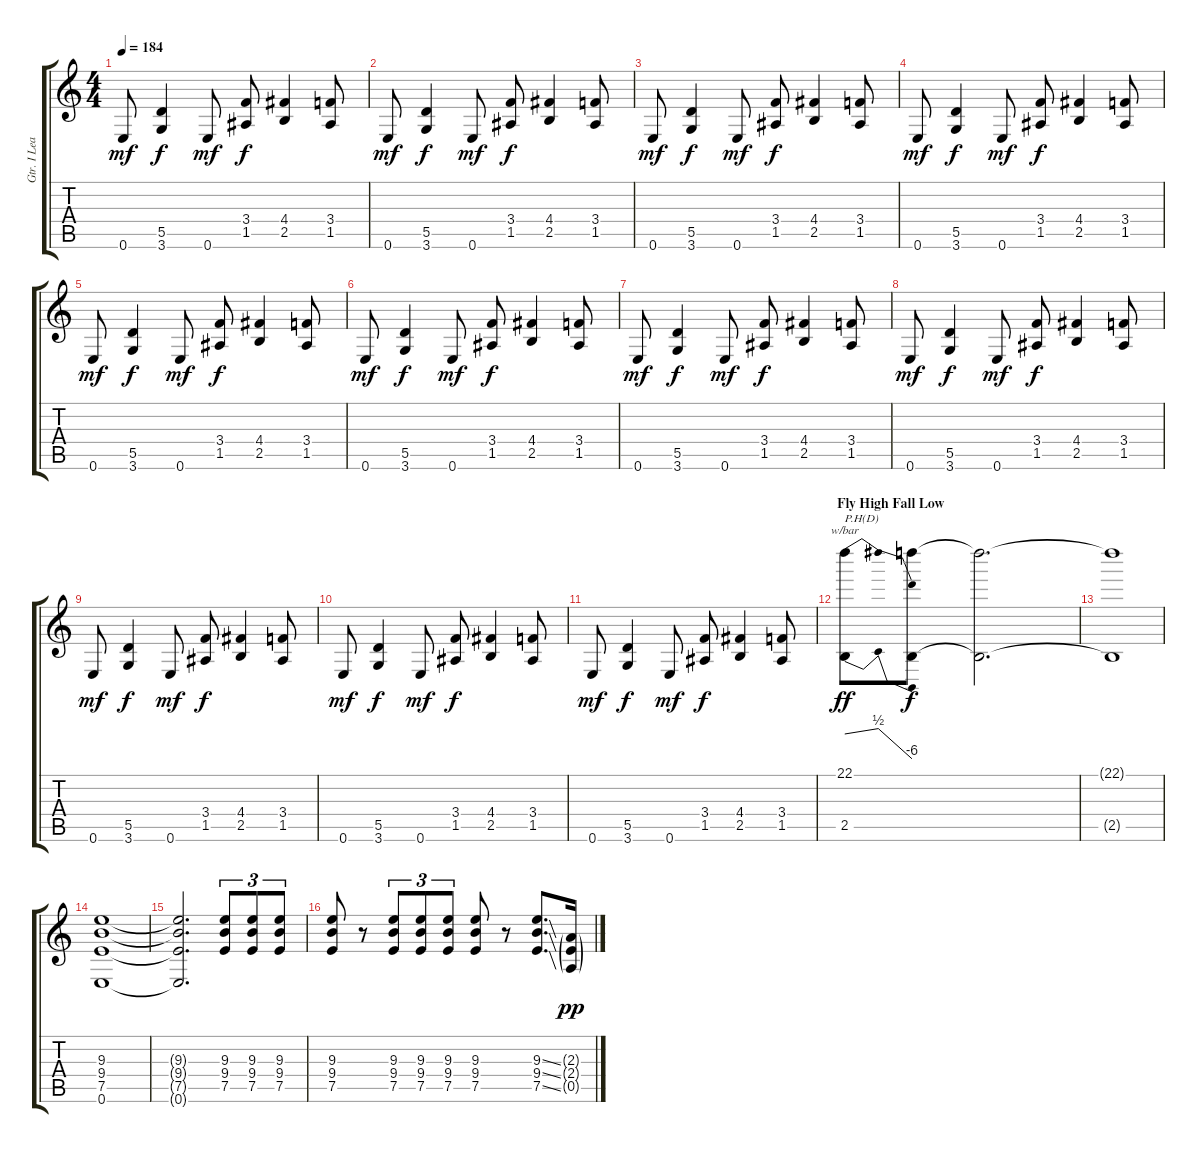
\track ("Gtr. I Lead" "Gtr. I Lea") {instrument overdrivenguitar}
\staff {score tabs}
\tuning (E4 B3 G3 D3 A2 E2) {hide}
\ts (4 4)
\tempo 184
\clef g2
\ks c
0.6.8{dy mf} (5.5 3.6).4{dy f} 0.6.8{dy mf} (3.4 1.5).8{dy f} (4.4 2.5).4 (3.4 1.5).8 |
0.6.8{dy mf} (5.5 3.6).4{dy f} 0.6.8{dy mf} (3.4 1.5).8{dy f} (4.4 2.5).4 (3.4 1.5).8 |
0.6.8{dy mf} (5.5 3.6).4{dy f} 0.6.8{dy mf} (3.4 1.5).8{dy f} (4.4 2.5).4 (3.4 1.5).8 |
0.6.8{dy mf} (5.5 3.6).4{dy f} 0.6.8{dy mf} (3.4 1.5).8{dy f} (4.4 2.5).4 (3.4 1.5).8 |
0.6.8{dy mf} (5.5 3.6).4{dy f} 0.6.8{dy mf} (3.4 1.5).8{dy f} (4.4 2.5).4 (3.4 1.5).8 |
0.6.8{dy mf} (5.5 3.6).4{dy f} 0.6.8{dy mf} (3.4 1.5).8{dy f} (4.4 2.5).4 (3.4 1.5).8 |
0.6.8{dy mf} (5.5 3.6).4{dy f} 0.6.8{dy mf} (3.4 1.5).8{dy f} (4.4 2.5).4 (3.4 1.5).8 |
0.6.8{dy mf} (5.5 3.6).4{dy f} 0.6.8{dy mf} (3.4 1.5).8{dy f} (4.4 2.5).4 (3.4 1.5).8 |
0.6.8{dy mf} (5.5 3.6).4{dy f} 0.6.8{dy mf} (3.4 1.5).8{dy f} (4.4 2.5).4 (3.4 1.5).8 |
0.6.8{dy mf} (5.5 3.6).4{dy f} 0.6.8{dy mf} (3.4 1.5).8{dy f} (4.4 2.5).4 (3.4 1.5).8 |
0.6.8{dy mf} (5.5 3.6).4{dy f} 0.6.8{dy mf} (3.4 1.5).8{dy f} (4.4 2.5).4 (3.4 1.5).8 |
\section ("" "Fly High Fall Low")
(22.1 2.5).8{tbe (dip default 0 0 3 2 7 2 60 -24) txt "P.H(D)" dy ff} (22.1{t} 2.5{t}).8{dy f} (22.1{t} 2.5{t}).2{d} |
(22.1{t} 2.5{t}).1 |
(9.3 9.4 7.5 0.6).1 |
(9.3{t} 9.4{t} 7.5{t} 0.6{t}).2{d} (9.3 9.4 7.5).8{tu (3 2)} (9.3 9.4 7.5).8{tu (3 2)} (9.3 9.4 7.5).8{tu (3 2)} |
(9.3 9.4 7.5).8 r.8 (9.3 9.4 7.5).8{tu (3 2)} (9.3 9.4 7.5).8{tu (3 2)} (9.3 9.4 7.5).8{tu (3 2)} (9.3 9.4 7.5).8 r.8 (9.3{ss} 9.4{ss} 7.5{ss}).8{d} (2.3{g} 2.4{g} 0.5{g}).16{dy pp}
